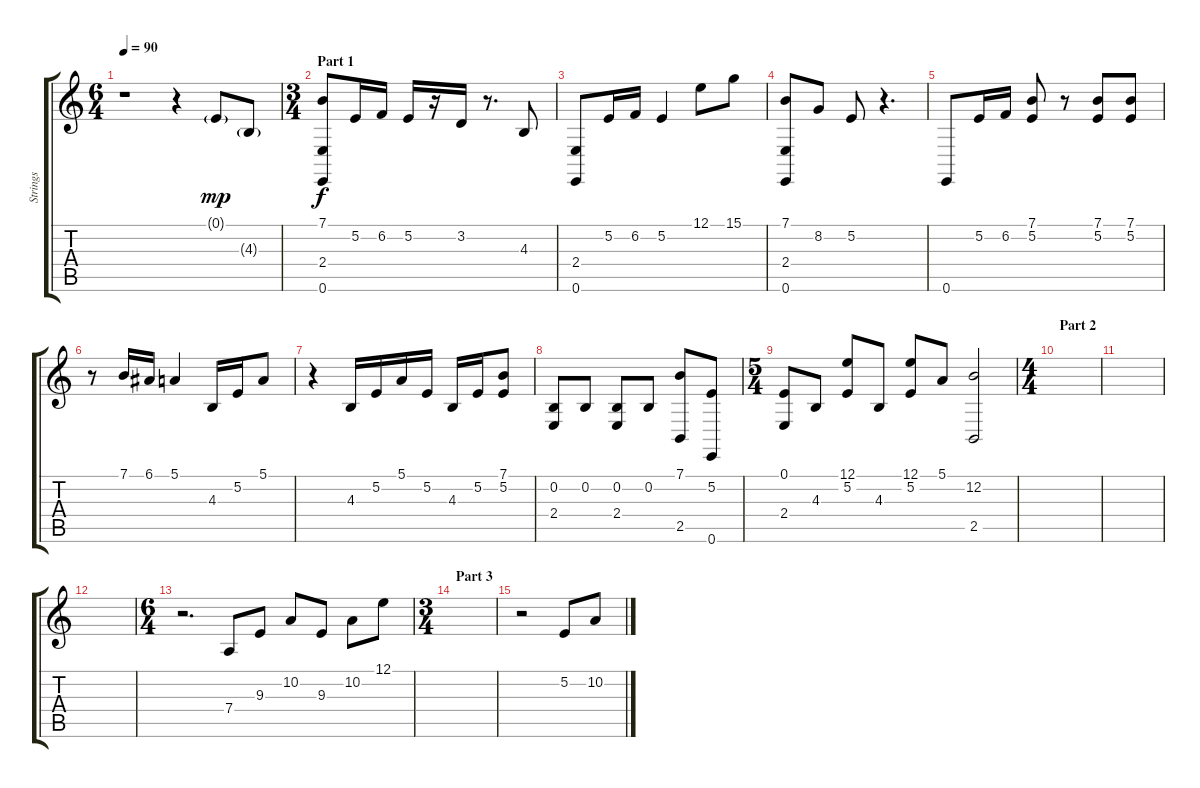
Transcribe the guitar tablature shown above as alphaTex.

\track ("Strings" "Strings") {instrument pizzicatostrings}
\staff {score tabs}
\tuning (E4 B3 G3 D3 A2 E2) {hide}
\ts (6 4)
\tempo 90
\clef g2
\ks c
r.1{dy mp} r.4 0.1{g}.8 4.3{g}.8 |
\ts (3 4)
\section ("" "Part 1")
(7.1 2.4 0.6).8{dy f} 5.2.16 6.2.16 5.2.16 r.16 3.2.16 r.8{d} 4.3.8 |
(2.4 0.6).8 5.2.16 6.2.16 5.2.4 12.1.8 15.1.8 |
(7.1 2.4 0.6).8 8.2.8 5.2.8 r.4{d} |
0.6.8 5.2.16 6.2.16 (7.1 5.2).8 r.8 (7.1 5.2).8 (7.1 5.2).8 |
r.8 7.1.16 6.1.16 5.1.4 4.3.16 5.2.16 5.1.8 |
r.4 4.3.16 5.2.16 5.1.16 5.2.16 4.3.16 5.2.16 (7.1 5.2).8 |
(0.2 2.4).8 0.2.8 (0.2 2.4).8 0.2.8 (7.1 2.5).8 (5.2 0.6).8 |
\ts (5 4)
(0.1 2.4).8 4.3.8 (12.1 5.2).8 4.3.8 (12.1 5.2).8 5.1.8 (12.2 2.5).2 |
\ts (4 4)
\section ("" "Part 2")
|
|
|
\ts (6 4)
r.2{d} 7.4.8 9.3.8 10.2.8 9.3.8 10.2.8 12.1.8 |
\ts (3 4)
\section ("" "Part 3")
|
r.2 5.2.8 10.2.8
